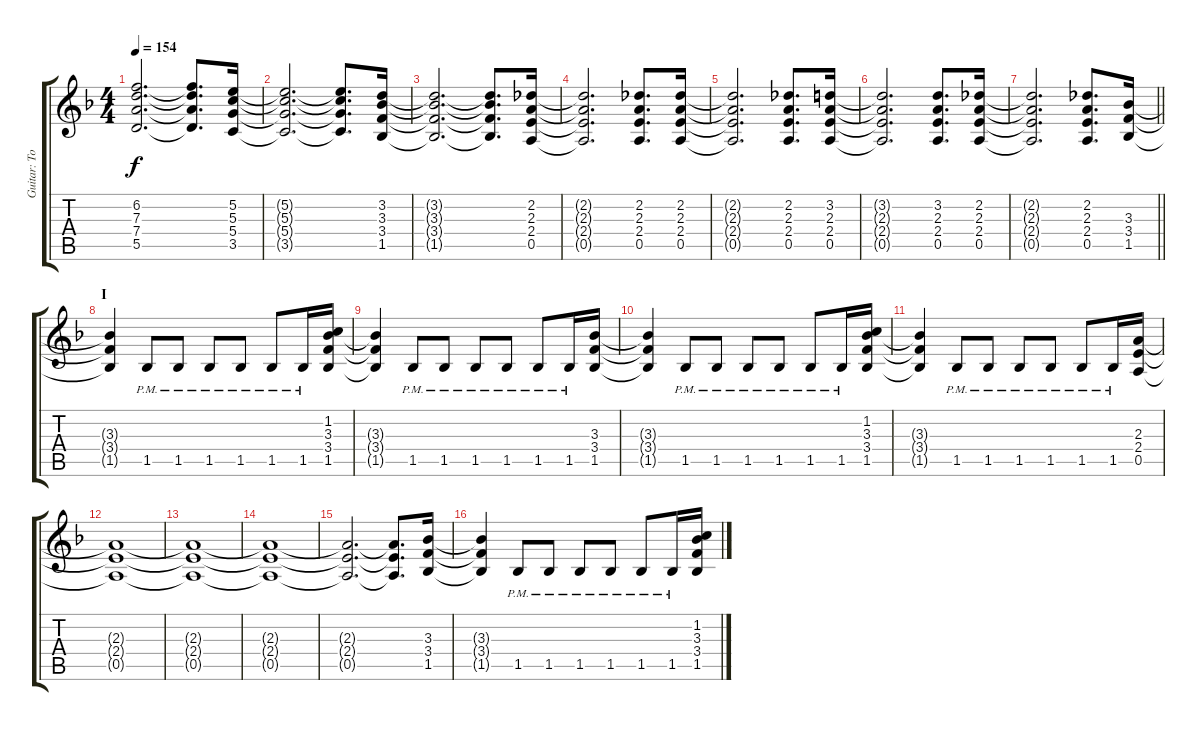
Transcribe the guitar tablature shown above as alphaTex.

\track ("Guitar: Tony" "Guitar: To") {instrument distortionguitar}
\staff {score tabs}
\tuning (E4 B3 G3 D3 A2 E2) {hide}
\ts (4 4)
\tempo 154
\clef g2
\ks f
(6.2{t} 7.3{t} 7.4{t} 5.5{t}).2{d dy f} (6.2{t} 7.3{t} 7.4{t} 5.5{t}).8{d} (5.2 5.3 5.4 3.5).16 |
(5.2{t} 5.3{t} 5.4{t} 3.5{t}).2{d} (5.2{t} 5.3{t} 5.4{t} 3.5{t}).8{d} (3.2 3.3 3.4 1.5).16 |
(3.2{t} 3.3{t} 3.4{t} 1.5{t}).2{d} (3.2{t} 3.3{t} 3.4{t} 1.5{t}).8{d} (2.2 2.3 2.4 0.5).16 |
(2.2{t} 2.3{t} 2.4{t} 0.5{t}).2{d} (2.2 2.3 2.4 0.5).8{d} (2.2 2.3 2.4 0.5).16 |
(2.2{t} 2.3{t} 2.4{t} 0.5{t}).2{d} (2.2 2.3 2.4 0.5).8{d} (3.2 2.3 2.4 0.5).16 |
(3.2{t} 2.3{t} 2.4{t} 0.5{t}).2{d} (3.2 2.3 2.4 0.5).8{d} (2.2 2.3 2.4 0.5).16 |
\barLineRight lightlight
(2.2{t} 2.3{t} 2.4{t} 0.5{t}).2{d} (2.2 2.3 2.4 0.5).8{d} (3.3 3.4 1.5).16 |
\section ("" "I")
(3.3{t} 3.4{t} 1.5{t}).4 1.5{pm}.8 1.5{pm}.8 1.5{pm}.8 1.5{pm}.8 1.5{pm}.8 1.5{pm}.16 (1.2 3.3 3.4 1.5).16 |
(3.3{t} 3.4{t} 1.5{t}).4 1.5{pm}.8 1.5{pm}.8 1.5{pm}.8 1.5{pm}.8 1.5{pm}.8 1.5{pm}.16 (3.3 3.4 1.5).16 |
(3.3{t} 3.4{t} 1.5{t}).4 1.5{pm}.8 1.5{pm}.8 1.5{pm}.8 1.5{pm}.8 1.5{pm}.8 1.5{pm}.16 (1.2 3.3 3.4 1.5).16 |
(3.3{t} 3.4{t} 1.5{t}).4 1.5{pm}.8 1.5{pm}.8 1.5{pm}.8 1.5{pm}.8 1.5{pm}.8 1.5{pm}.16 (2.3 2.4 0.5).16 |
(2.3{t} 2.4{t} 0.5{t}).1 |
(2.3{t} 2.4{t} 0.5{t}).1 |
(2.3{t} 2.4{t} 0.5{t}).1 |
(2.3{t} 2.4{t} 0.5{t}).2{d} (2.3{t} 2.4{t} 0.5{t}).8{d} (3.3 3.4 1.5).16 |
(3.3{t} 3.4{t} 1.5{t}).4 1.5{pm}.8 1.5{pm}.8 1.5{pm}.8 1.5{pm}.8 1.5{pm}.8 1.5{pm}.16 (1.2 3.3 3.4 1.5).16
